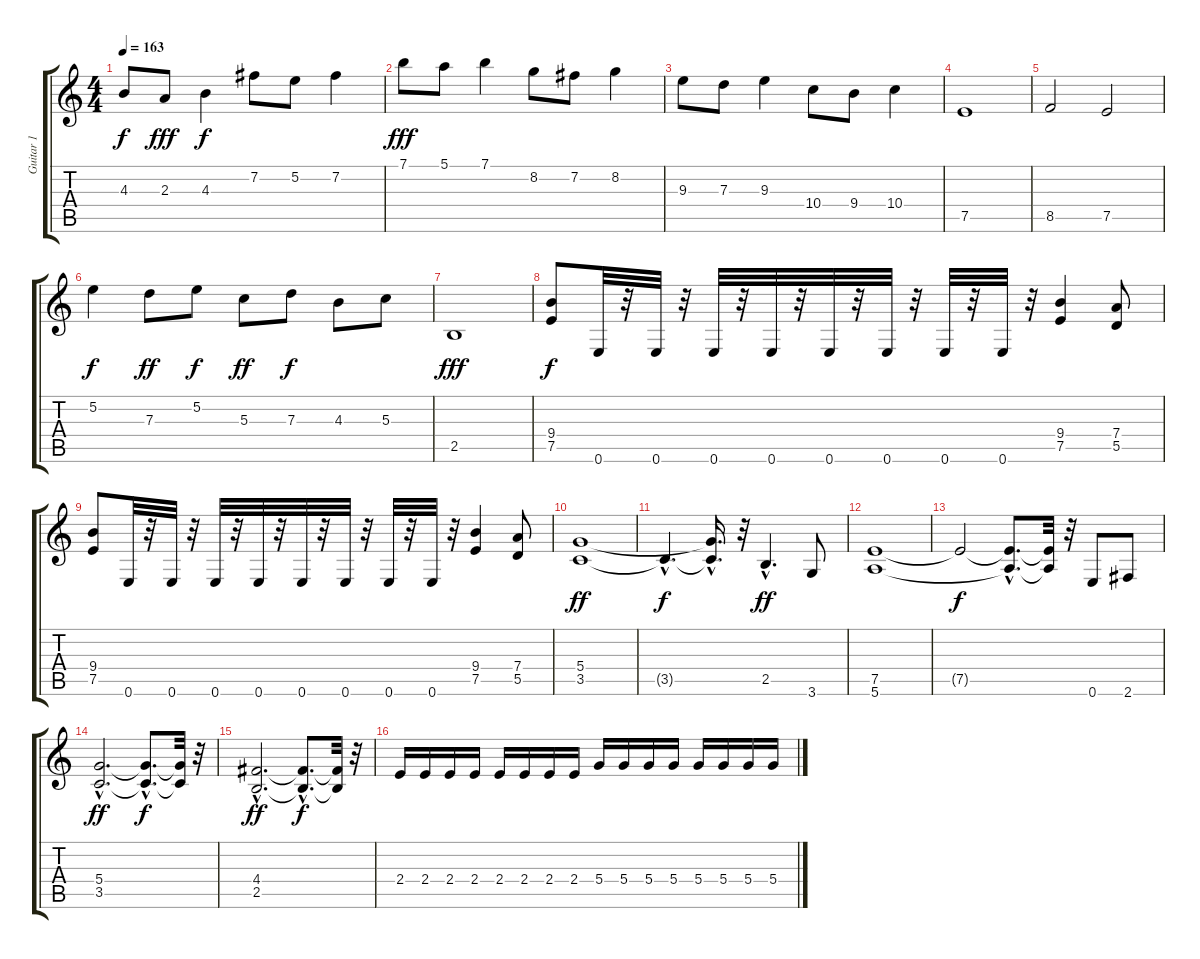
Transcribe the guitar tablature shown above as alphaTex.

\track ("Guitar 1" "Guitar 1") {instrument distortionguitar}
\staff {score tabs}
\tuning (E4 B3 G3 D3 A2 E2) {hide}
\ts (4 4)
\tempo 163
\clef g2
\ks c
4.3.8{dy f} 2.3.8{dy fff} 4.3.4{dy f} 7.2.8 5.2.8 7.2.4 |
7.1.8{dy fff} 5.1.8 7.1.4 8.2.8 7.2.8 8.2.4 |
9.3.8 7.3.8 9.3.4 10.4.8 9.4.8 10.4.4 |
7.5.1 |
8.5.2 7.5.2 |
5.2.4{dy f} 7.3.8{dy ff} 5.2.8{dy f} 5.3.8{dy ff} 7.3.8{dy f} 4.3.8 5.3.8 |
2.5.1{dy fff} |
(9.4 7.5).8{dy f} 0.6.32 r.32 0.6.32 r.32 0.6.32 r.32 0.6.32 r.32 0.6.32 r.32 0.6.32 r.32 0.6.32 r.32 0.6.32 r.32 (9.4 7.5).4 (7.4 5.5).8 |
(9.4 7.5).8 0.6.32 r.32 0.6.32 r.32 0.6.32 r.32 0.6.32 r.32 0.6.32 r.32 0.6.32 r.32 0.6.32 r.32 0.6.32 r.32 (9.4 7.5).4 (7.4 5.5).8 |
(5.4 3.5).1{dy ff} |
3.5{hac t}.4{d dy f} (5.4{hac t} 3.5{hac t}).16{d} r.32 2.5{hac}.4{d dy ff} 3.6.8 |
(7.5 5.6).1 |
7.5{t}.2{dy f} (7.5{hac t} 5.6{hac t}).8{d} (7.5{t} 5.6{t}).32 r.32 0.6.8 2.6.8 |
(5.4{hac} 3.5{hac}).2{d dy ff} (5.4{hac t} 3.5{hac t}).8{d dy f} (5.4{t} 3.5{t}).32 r.32 |
(4.4{hac} 2.5{hac}).2{d dy ff} (4.4{hac t} 2.5{hac t}).8{d dy f} (4.4{t} 2.5{t}).32 r.32 |
2.4.16 2.4.16 2.4.16 2.4.16 2.4.16 2.4.16 2.4.16 2.4.16 5.4.16 5.4.16 5.4.16 5.4.16 5.4.16 5.4.16 5.4.16 5.4.16
